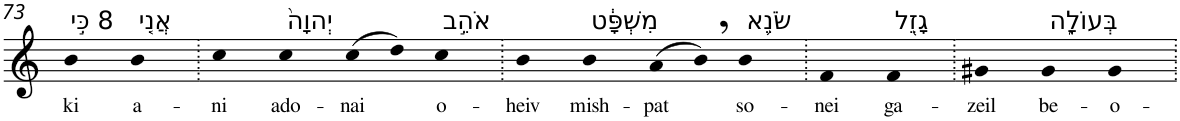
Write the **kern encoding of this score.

**kern	**text
*part1	*part1
*staff1	*staff1
*I"Piano	*
*I'Pno	*
!!LO:PB:g=z
*clefG2	*
*k[]	*
=73	=73
!LO:TX:a:t=8 כִּ֣י	!
!	!LO:LY:b
4b	ki
!LO:TX:a:t=אֲנִ֤י	!
!	!LO:LY:b
4b	a-
=74.	=74.
!	!LO:LY:b
4cc	-ni
!LO:TX:a:t=יְהוָה֙	!
!	!LO:LY:b
4cc	ado-
!	!LO:LY:b
(8cc	-nai
8dd)	.
!LO:TX:a:t=אֹהֵ֣ב	!
!	!LO:LY:b
4cc	o-
=75.	=75.
!	!LO:LY:b
4b	-heiv
!LO:TX:a:t=מִשְׁפָּ֔ט	!
!	!LO:LY:b
4b	mish-
!	!LO:LY:b
(8a	-pat
8b,)	.
!LO:TX:a:t=שֹׂנֵ֥א	!
!	!LO:LY:b
4b	so-
=76.	=76.
!	!LO:LY:b
4f	-nei
!LO:TX:a:t=גָזֵ֖ל	!
!	!LO:LY:b
4f	ga-
=77.	=77.
!	!LO:LY:b
4g#X	-zeil
!LO:TX:a:t=בְּעוֹלָ֑ה	!
!	!LO:LY:b
4g#	be-
!	!LO:LY:b
4g#	-o-
=.	=.
*-	*-
